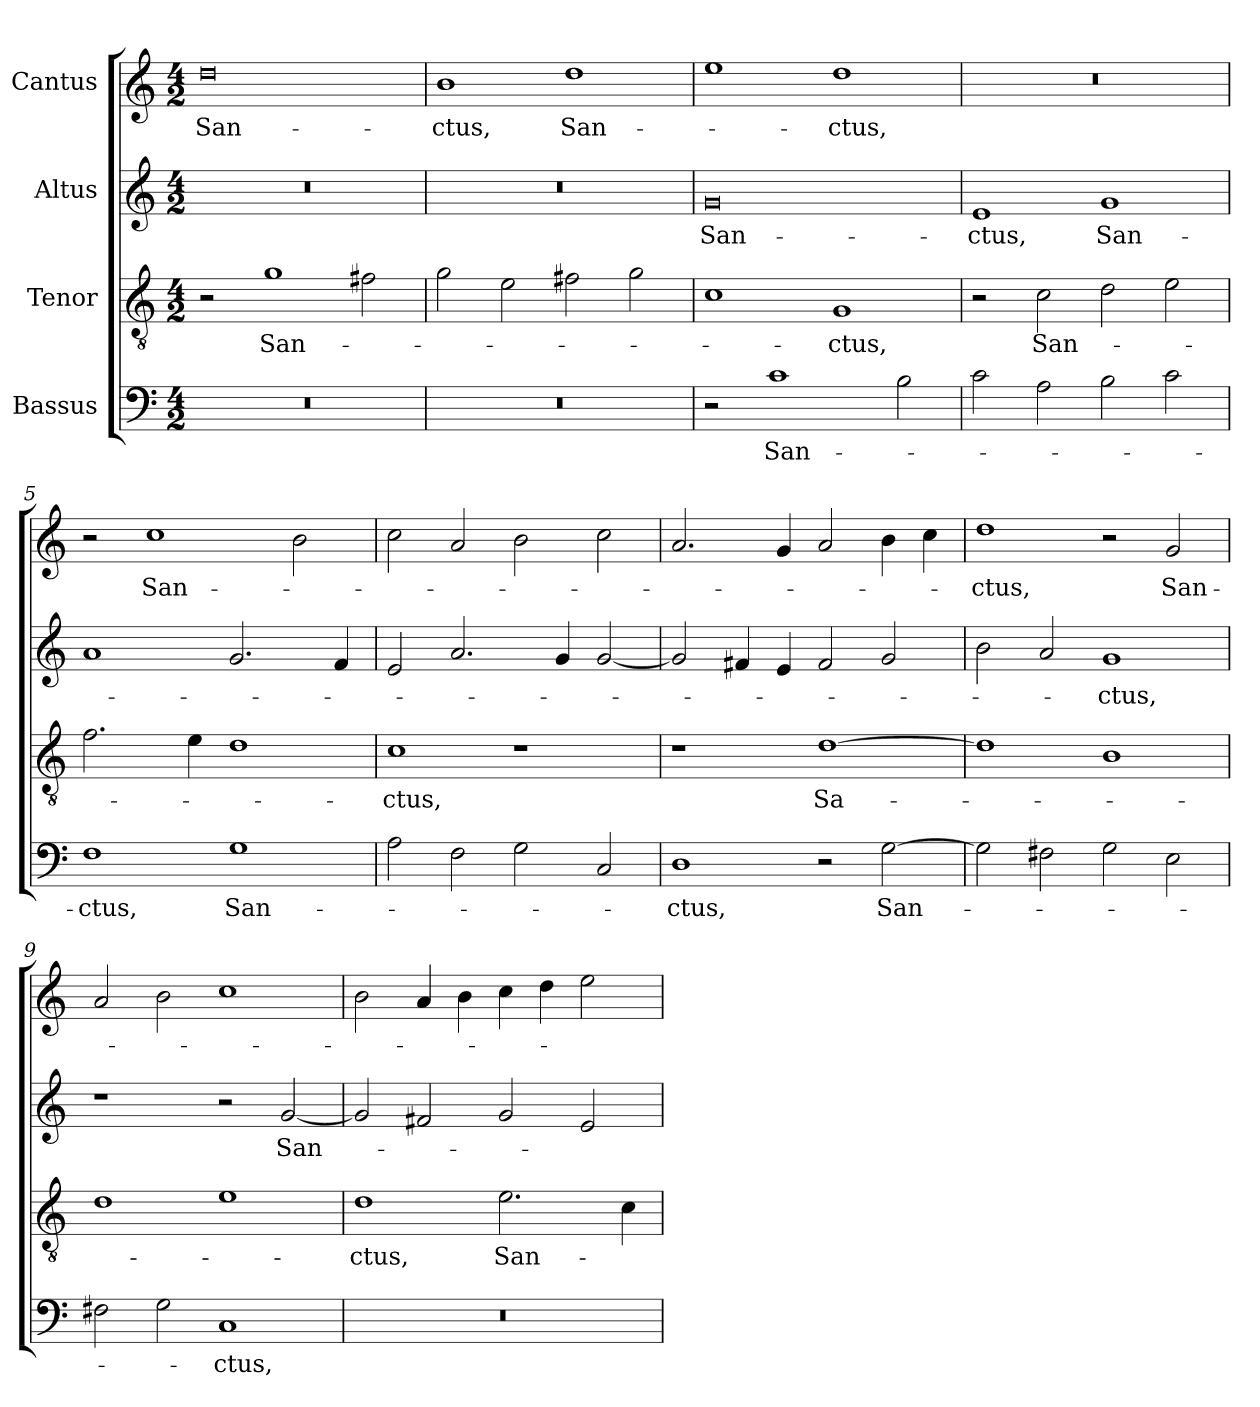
**kern	**text	**kern	**text	**kern	**text	**kern	**text
*part4	*part4	*part3	*part3	*part2	*part2	*part1	*part1
*staff4	*staff4	*staff3	*staff3	*staff2	*staff2	*staff1	*staff1
*I"Bassus	*	*I"Tenor	*	*I"Altus	*	*I"Cantus	*
*clefF4	*	*clefGv2	*	*clefG2	*	*clefG2	*
*k[]	*	*k[]	*	*k[]	*	*k[]	*
*M4/2	*	*M4/2	*	*M4/2	*	*M4/2	*
=1	=1	=1	=1	=1	=1	=1	=1
0r	.	2r	.	0r	.	0dd\	San-
.	.	1g\	San-	.	.	.	.
.	.	2f#X\	.	.	.	.	.
=2	=2	=2	=2	=2	=2	=2	=2
0r	.	2g\	.	0r	.	1b\	-ctus,
.	.	2e\	.	.	.	.	.
.	.	2f#X\	.	.	.	1dd\	San-
.	.	2g\	.	.	.	.	.
=3	=3	=3	=3	=3	=3	=3	=3
2r	.	1c\	.	0g/	San-	1ee\	.
1c\	San-	.	.	.	.	.	.
.	.	1G/	-ctus,	.	.	1dd\	-ctus,
2B\	.	.	.	.	.	.	.
=4	=4	=4	=4	=4	=4	=4	=4
2c\	.	2r	.	1e/	-ctus,	0r	.
2A\	.	2c\	San-	.	.	.	.
2B\	.	2d\	.	1g/	San-	.	.
2c\	.	2e\	.	.	.	.	.
=5	=5	=5	=5	=5	=5	=5	=5
1F\	-ctus,	2.f\	.	1a/	.	2r	.
.	.	.	.	.	.	1cc\	San-
.	.	4e\	.	.	.	.	.
1G\	San-	1d\	.	2.g/	.	.	.
.	.	.	.	.	.	2b\	.
.	.	.	.	4f/	.	.	.
=6	=6	=6	=6	=6	=6	=6	=6
2A\	.	1c\	-ctus,	2e/	.	2cc\	.
2F\	.	.	.	2.a/	.	2a/	.
2G\	.	1r	.	.	.	2b\	.
.	.	.	.	4g/	.	.	.
2C/	.	.	.	[2g/	.	2cc\	.
=7	=7	=7	=7	=7	=7	=7	=7
1D\	-ctus,	1r	.	2g/]	.	2.a/	.
.	.	.	.	4f#X/	.	.	.
.	.	.	.	4e/	.	4g/	.
2r	.	[1d\	Sa-	2f#/	.	2a/	.
[2G\	San-	.	.	2g/	.	4b\	.
.	.	.	.	.	.	4cc\	.
=8	=8	=8	=8	=8	=8	=8	=8
2G\]	.	1d\]	.	2b\	.	1dd\	-ctus,
2F#X\	.	.	.	2a/	.	.	.
2G\	.	1B\	.	1g/	-ctus,	2r	.
2E\	.	.	.	.	.	2g/	San-
=9	=9	=9	=9	=9	=9	=9	=9
2F#X\	.	1d\	.	1r	.	2a/	.
2G\	.	.	.	.	.	2b\	.
1C/	-ctus,	1e\	.	2r	.	1cc\	.
.	.	.	.	[2g/	San-	.	.
=10	=10	=10	=10	=10	=10	=10	=10
0r	.	1d\	-ctus,	2g/]	.	2b\	.
.	.	.	.	2f#X/	.	4a/	.
.	.	.	.	.	.	4b\	.
.	.	2.e\	San-	2g/	.	4cc\	.
.	.	.	.	.	.	4dd\	.
.	.	.	.	2e/	.	2ee\	.
.	.	4c\	.	.	.	.	.
=	=	=	=	=	=	=	=
*-	*-	*-	*-	*-	*-	*-	*-
